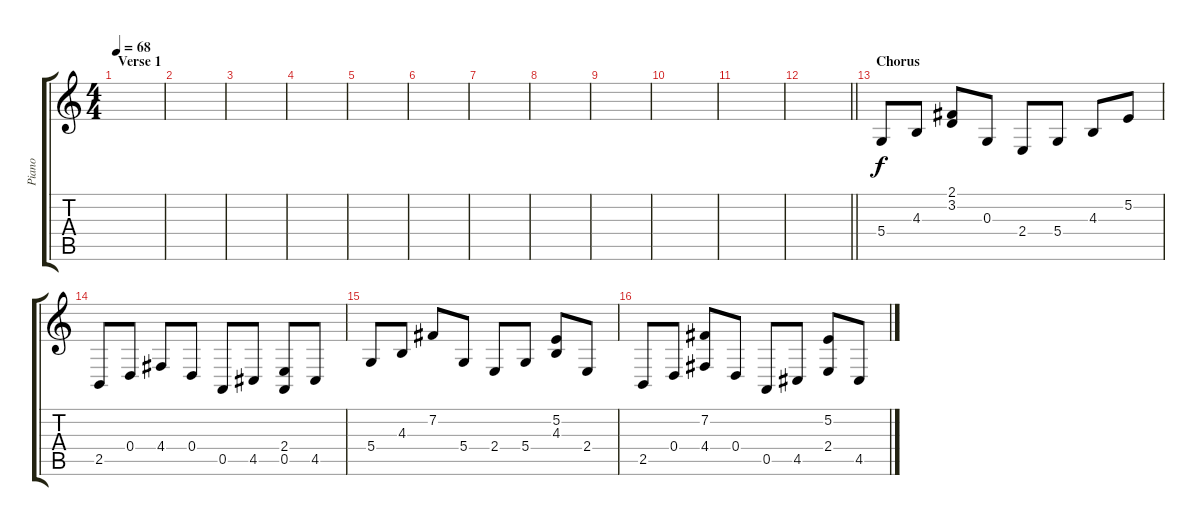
\track ("Piano" "Piano") {instrument acousticgrandpiano}
\staff {score tabs}
\tuning (E4 B3 G3 D3 A2 E2) {hide}
\ts (4 4)
\section ("" "Verse 1")
\tempo 68
\clef g2
\ks c
|
|
|
|
|
|
|
|
|
|
|
\barLineRight lightlight
|
\section ("" "Chorus")
5.4.8 4.3.8 (2.1 3.2).8 0.3.8 2.4.8 5.4.8 4.3.8 5.2.8 |
2.5.8 0.4.8 4.4.8 0.4.8 0.5.8 4.5.8 (2.4 0.5).8 4.5.8 |
5.4.8 4.3.8 7.2.8 5.4.8 2.4.8 5.4.8 (5.2 4.3).8 2.4.8 |
2.5.8 0.4.8 (7.2 4.4).8 0.4.8 0.5.8 4.5.8 (5.2 2.4).8 4.5.8
